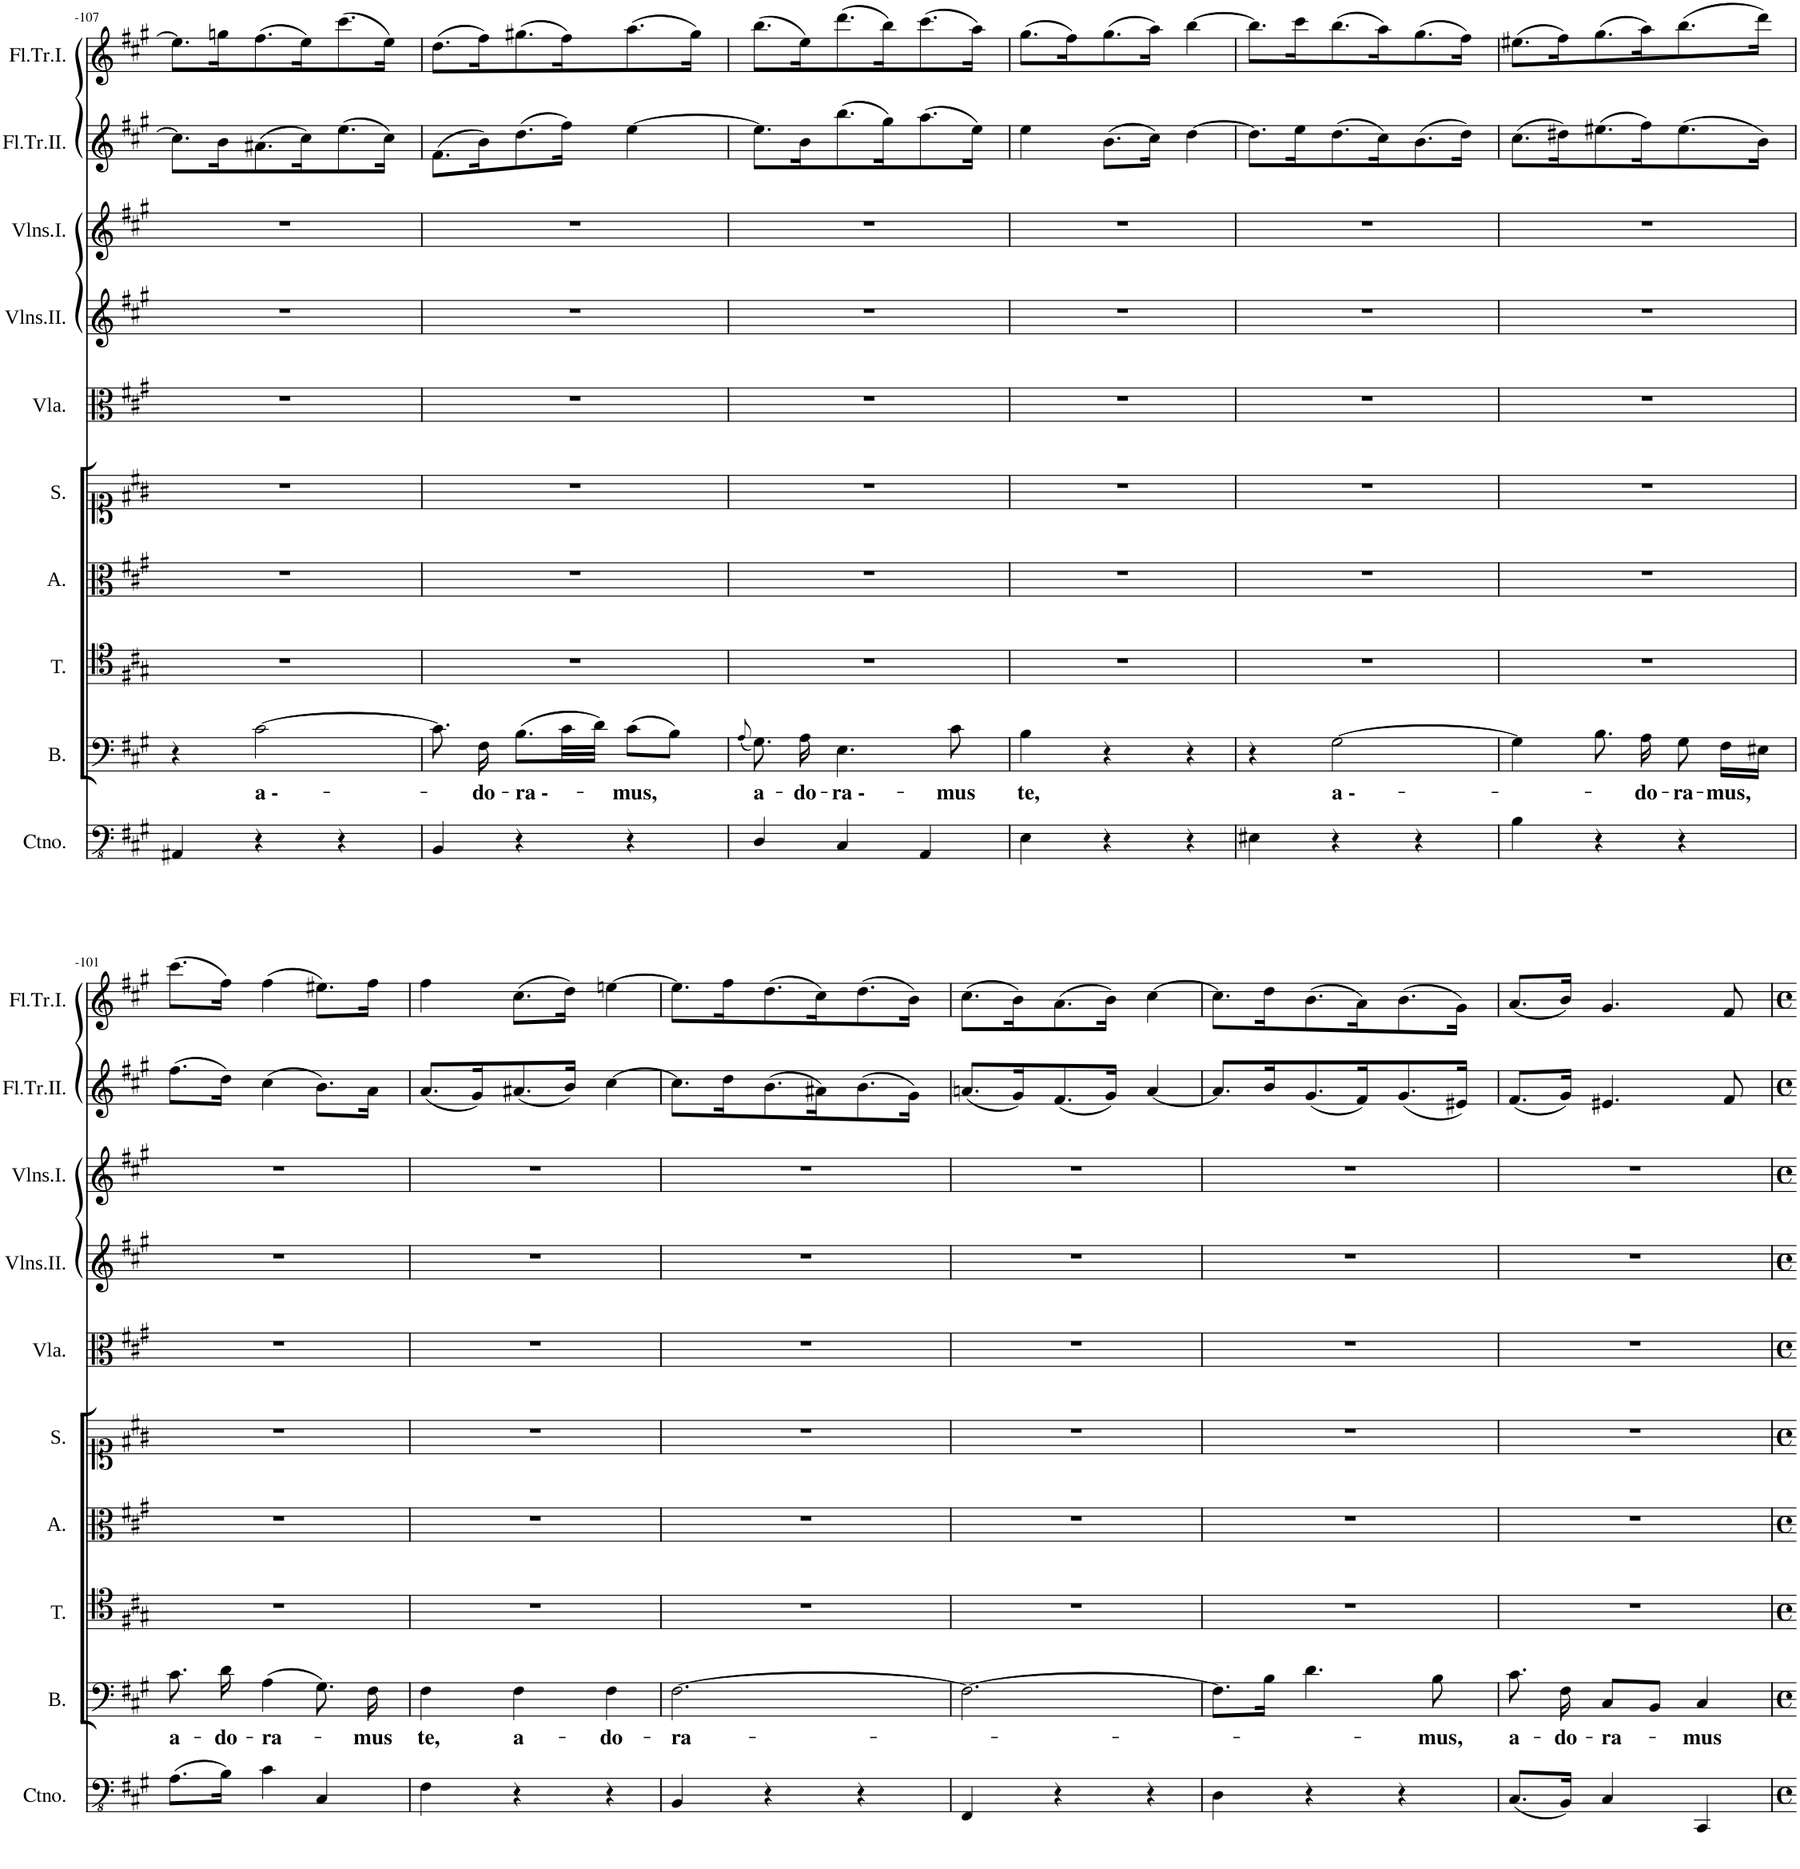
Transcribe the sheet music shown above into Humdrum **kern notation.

**kern	**kern	**text	**kern	**kern	**kern	**kern	**kern	**kern	**kern	**kern
*part10	*part9	*part9	*part8	*part7	*part6	*part5	*part4	*part3	*part2	*part1
*staff10	*staff9	*staff9	*staff8	*staff7	*staff6	*staff5	*staff4	*staff3	*staff2	*staff1
*I"Continuo.	*I"Basso.	*	*I"Tenore.	*I"Alto.	*I"Soprano.	*I"Viola	*I"Violino II.	*I"Violino I.	*I"Flauto Traverso II.	*I"Flauto Traverso I.
*I'Ctno.	*I'B.	*	*I'T.	*I'A.	*I'S.	*I'Vla.	*	*	*I'Fl.Tr.II.	*I'Fl.Tr.I.
!!LO:PB:g=z
*clefFv4	*clefF4	*	*clefC4	*clefC3	*clefC1	*clefC3	*clefG2	*clefG2	*clefG2	*clefG2
*k[f#c#g#]	*k[f#c#g#]	*	*k[f#c#g#]	*k[f#c#g#]	*k[f#c#g#]	*k[f#c#g#]	*k[f#c#g#]	*k[f#c#g#]	*k[f#c#g#]	*k[f#c#g#]
*M3/4	*M3/4	*	*M3/4	*M3/4	*M3/4	*M3/4	*M3/4	*M3/4	*M3/4	*M3/4
=107-	=107-	=107-	=107-	=107-	=107-	=107-	=107-	=107-	=107-	=107-
4AAA#X/	4r	.	2.r	2.r	2.r	2.r	2.r	2.r	8.cc#\L]	8.ee\L]
.	.	.	.	.	.	.	.	.	16b\K	16ggn\K
!	!	!LO:LY:b	!	!	!	!	!	!	!	!
4r	[2c#\	a --	.	.	.	.	.	.	(8.a#X\	(8.ff#\
.	.	.	.	.	.	.	.	.	16cc#\K)	16ee\K)
4r	.	.	.	.	.	.	.	.	(8.ee\	(8.ccc#\
.	.	.	.	.	.	.	.	.	16cc#\Jk)	16ee\Jk)
=106-	=106-	=106-	=106-	=106-	=106-	=106-	=106-	=106-	=106-	=106-
4BBB/	8.c#\]	.	2.r	2.r	2.r	2.r	2.r	2.r	(8.f#\L	(8.dd\L
!	!	!LO:LY:b	!	!	!	!	!	!	!	!
.	16F#\	-do-	.	.	.	.	.	.	16b\K)	16ff#\K)
!	!	!LO:LY:b	!	!	!	!	!	!	!	!
4r	(8.B\L	-ra --	.	.	.	.	.	.	(8.dd\	(8.gg#X\
.	32c#\LL	.	.	.	.	.	.	.	16ff#\Jk)	16ff#\K)
.	32d\JJJ)	.	.	.	.	.	.	.	.	.
!	!	!LO:LY:b	!	!	!	!	!	!	!	!
4r	(8c#\L	-mus,	.	.	.	.	.	.	[4ee\	(8.aa\
.	8B\J)	.	.	.	.	.	.	.	.	.
.	.	.	.	.	.	.	.	.	.	16gg#\Jk)
=105-	=105-	=105-	=105-	=105-	=105-	=105-	=105-	=105-	=105-	=105-
.	(8qA/	.	.	.	.	.	.	.	.	.
!	!	!LO:LY:b	!	!	!	!	!	!	!	!
4DD/	8.G#\)	a-	2.r	2.r	2.r	2.r	2.r	2.r	8.ee\L]	(8.bb\L
!	!	!LO:LY:b	!	!	!	!	!	!	!	!
.	16A\	-do-	.	.	.	.	.	.	16b\K	16ee\K)
!	!	!LO:LY:b	!	!	!	!	!	!	!	!
4CC#/	4.E\	-ra --	.	.	.	.	.	.	(8.bb\	(8.ddd\
.	.	.	.	.	.	.	.	.	16gg#\K)	16bb\K)
4AAA/	.	.	.	.	.	.	.	.	(8.aa\	(8.ccc#\
!	!	!LO:LY:b	!	!	!	!	!	!	!	!
.	8c#\	-mus	.	.	.	.	.	.	.	.
.	.	.	.	.	.	.	.	.	16ee\Jk)	16aa\Jk)
=104-	=104-	=104-	=104-	=104-	=104-	=104-	=104-	=104-	=104-	=104-
!	!	!LO:LY:b	!	!	!	!	!	!	!	!
4EE\	4B\	te,	2.r	2.r	2.r	2.r	2.r	2.r	4ee\	(8.gg#\L
.	.	.	.	.	.	.	.	.	.	16ff#\K)
4r	4r	.	.	.	.	.	.	.	(8.b\L	(8.gg#\
.	.	.	.	.	.	.	.	.	16cc#\Jk)	16aa\Jk)
4r	4r	.	.	.	.	.	.	.	[4dd\	[4bb\
=103-	=103-	=103-	=103-	=103-	=103-	=103-	=103-	=103-	=103-	=103-
4EE#X\	4r	.	2.r	2.r	2.r	2.r	2.r	2.r	8.dd\L]	8.bb\L]
.	.	.	.	.	.	.	.	.	16ee\K	16ccc#\K
!	!	!LO:LY:b	!	!	!	!	!	!	!	!
4r	[2G#\	a --	.	.	.	.	.	.	(8.dd\	(8.bb\
.	.	.	.	.	.	.	.	.	16cc#\K)	16aa\K)
4r	.	.	.	.	.	.	.	.	(8.b\	(8.gg#\
.	.	.	.	.	.	.	.	.	16dd\Jk)	16ff#\Jk)
=102-	=102-	=102-	=102-	=102-	=102-	=102-	=102-	=102-	=102-	=102-
4BB\	4G#\]	.	2.r	2.r	2.r	2.r	2.r	2.r	(8.cc#\L	(8.ee#X\L
.	.	.	.	.	.	.	.	.	16dd#X\K)	16ff#\K)
4r	8.B\	.	.	.	.	.	.	.	(8.ee#X\	(8.gg#\
!	!	!LO:LY:b	!	!	!	!	!	!	!	!
.	16A\	-do-	.	.	.	.	.	.	16ff#\K)	16aa\K)
!	!	!LO:LY:b	!	!	!	!	!	!	!	!
4r	8G#\	-ra-	.	.	.	.	.	.	(8.ee#\	(8.bb\
!	!	!LO:LY:b	!	!	!	!	!	!	!	!
.	16F#\LL	-mus,	.	.	.	.	.	.	.	.
.	16E#X\JJ	.	.	.	.	.	.	.	16b\Jk)	16ddd\Jk)
!!LO:LB:g=z
=101-	=101-	=101-	=101-	=101-	=101-	=101-	=101-	=101-	=101-	=101-
!	!	!LO:LY:b	!	!	!	!	!	!	!	!
(8.AA\L	8.c#\	a-	2.r	2.r	2.r	2.r	2.r	2.r	(8.ff#\L	(8.ccc#\L
!	!	!LO:LY:b	!	!	!	!	!	!	!	!
16BB\Jk)	16d\	-do-	.	.	.	.	.	.	16dd\Jk)	16ff#\Jk)
!	!	!LO:LY:b	!	!	!	!	!	!	!	!
4C#\	(4A\	-ra-	.	.	.	.	.	.	(4cc#\	(4ff#\
4CC#/	8.G#\)	.	.	.	.	.	.	.	8.b\L)	8.ee#X\L)
!	!	!LO:LY:b	!	!	!	!	!	!	!	!
.	16F#\	-mus	.	.	.	.	.	.	16a\Jk	16ff#\Jk
=100-	=100-	=100-	=100-	=100-	=100-	=100-	=100-	=100-	=100-	=100-
!	!	!LO:LY:b	!	!	!	!	!	!	!	!
4FF#\	4F#\	te,	2.r	2.r	2.r	2.r	2.r	2.r	(8.a/L	4ff#\
.	.	.	.	.	.	.	.	.	16g#/K)	.
!	!	!LO:LY:b	!	!	!	!	!	!	!	!
4r	4F#\	a-	.	.	.	.	.	.	(8.a#X/	(8.cc#\L
.	.	.	.	.	.	.	.	.	16b/Jk)	16dd\Jk)
!	!	!LO:LY:b	!	!	!	!	!	!	!	!
4r	4F#\	-do-	.	.	.	.	.	.	[4cc#\	[4een\
=99-	=99-	=99-	=99-	=99-	=99-	=99-	=99-	=99-	=99-	=99-
!	!	!LO:LY:b	!	!	!	!	!	!	!	!
4BBB/	[2.F#\	-ra-	2.r	2.r	2.r	2.r	2.r	2.r	8.cc#\L]	8.ee\L]
.	.	.	.	.	.	.	.	.	16dd\K	16ff#\K
4r	.	.	.	.	.	.	.	.	(8.b\	(8.dd\
.	.	.	.	.	.	.	.	.	16a#X\K)	16cc#\K)
4r	.	.	.	.	.	.	.	.	(8.b\	(8.dd\
.	.	.	.	.	.	.	.	.	16g#\Jk)	16b\Jk)
=98-	=98-	=98-	=98-	=98-	=98-	=98-	=98-	=98-	=98-	=98-
4FFF#/	2.F#\_	.	2.r	2.r	2.r	2.r	2.r	2.r	(8.an/L	(8.cc#\L
.	.	.	.	.	.	.	.	.	16g#/K)	16b\K)
4r	.	.	.	.	.	.	.	.	(8.f#/	(8.a\
.	.	.	.	.	.	.	.	.	16g#/Jk)	16b\Jk)
4r	.	.	.	.	.	.	.	.	[4a/	[4cc#\
=97-	=97-	=97-	=97-	=97-	=97-	=97-	=97-	=97-	=97-	=97-
4DD\	8.F#\L]	.	2.r	2.r	2.r	2.r	2.r	2.r	8.a/L]	8.cc#\L]
.	16B\Jk	.	.	.	.	.	.	.	16b/K	16dd\K
4r	4.d\	.	.	.	.	.	.	.	(8.g#/	(8.b\
.	.	.	.	.	.	.	.	.	16f#/K)	16a\K)
4r	.	.	.	.	.	.	.	.	(8.g#/	(8.b\
!	!	!LO:LY:b	!	!	!	!	!	!	!	!
.	8B\	-mus,	.	.	.	.	.	.	.	.
.	.	.	.	.	.	.	.	.	16e#X/Jk)	16g#\Jk)
=96-	=96-	=96-	=96-	=96-	=96-	=96-	=96-	=96-	=96-	=96-
!	!	!LO:LY:b	!	!	!	!	!	!	!	!
(8.CC#/L	8.c#\	a-	2.r	2.r	2.r	2.r	2.r	2.r	(8.f#/L	(8.a/L
!	!	!LO:LY:b	!	!	!	!	!	!	!	!
16BBB/Jk)	16F#\	-do-	.	.	.	.	.	.	16g#/Jk)	16b/Jk)
!	!	!LO:LY:b	!	!	!	!	!	!	!	!
4CC#/	8C#/L	-ra-	.	.	.	.	.	.	4.e#X/	4.g#/
.	8BB/J	.	.	.	.	.	.	.	.	.
!	!	!LO:LY:b	!	!	!	!	!	!	!	!
4CCC#/	4C#/	-mus	.	.	.	.	.	.	.	.
.	.	.	.	.	.	.	.	.	8f#/	8f#/
=	=	=	=	=	=	=	=	=	=	=
*-	*-	*-	*-	*-	*-	*-	*-	*-	*-	*-
